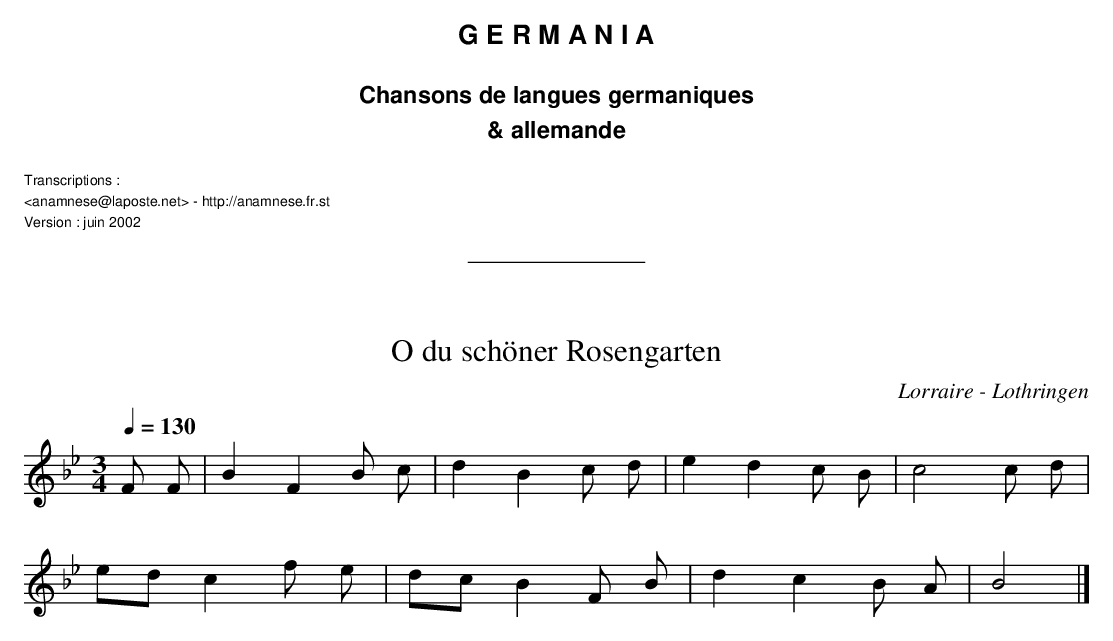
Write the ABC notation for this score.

X:1
T:O du schöner Rosengarten
O:Lorraire - Lothringen
M:3/4
L:1/4
Q:1/4=130
K:Bb
F/ F/ | BF B/ c/ | dB c/ d/ | ed c/ B/ | c2 c/ d/ |
e/d/ c f/ e/ | d/c/ B F/ B/ | dc B/ A/ | B2 |]
